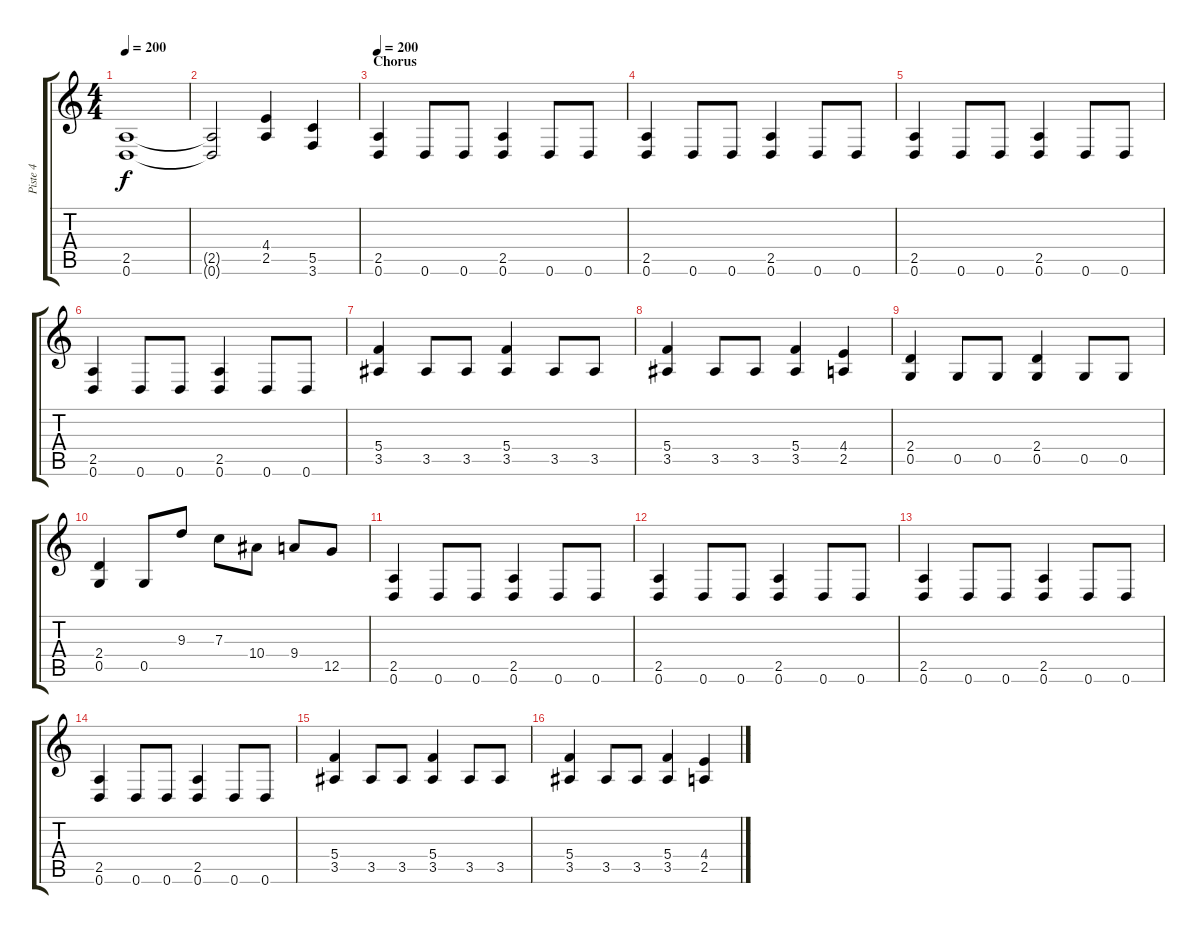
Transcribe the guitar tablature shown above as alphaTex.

\track ("Piste 4" "Piste 4") {instrument distortionguitar}
\staff {score tabs}
\tuning (D4 A3 F3 C3 G2 D2) {hide}
\ts (4 4)
\tempo 200
\clef g2
\ks c
(2.5{t} 0.6{t}).1{dy f} |
(2.5{t} 0.6{t}).2 (4.4 2.5).4 (5.5 3.6).4 |
\section ("" "Chorus")
\tempo 200
(2.5 0.6).4 0.6.8 0.6.8 (2.5 0.6).4 0.6.8 0.6.8 |
(2.5 0.6).4 0.6.8 0.6.8 (2.5 0.6).4 0.6.8 0.6.8 |
(2.5 0.6).4 0.6.8 0.6.8 (2.5 0.6).4 0.6.8 0.6.8 |
(2.5 0.6).4 0.6.8 0.6.8 (2.5 0.6).4 0.6.8 0.6.8 |
(5.4 3.5).4 3.5.8 3.5.8 (5.4 3.5).4 3.5.8 3.5.8 |
(5.4 3.5).4 3.5.8 3.5.8 (5.4 3.5).4 (4.4 2.5).4 |
(2.4 0.5).4 0.5.8 0.5.8 (2.4 0.5).4 0.5.8 0.5.8 |
(2.4 0.5).4 0.5.8 9.3.8 7.3.8 10.4.8 9.4.8 12.5.8 |
(2.5 0.6).4 0.6.8 0.6.8 (2.5 0.6).4 0.6.8 0.6.8 |
(2.5 0.6).4 0.6.8 0.6.8 (2.5 0.6).4 0.6.8 0.6.8 |
(2.5 0.6).4 0.6.8 0.6.8 (2.5 0.6).4 0.6.8 0.6.8 |
(2.5 0.6).4 0.6.8 0.6.8 (2.5 0.6).4 0.6.8 0.6.8 |
(5.4 3.5).4 3.5.8 3.5.8 (5.4 3.5).4 3.5.8 3.5.8 |
(5.4 3.5).4 3.5.8 3.5.8 (5.4 3.5).4 (4.4 2.5).4
